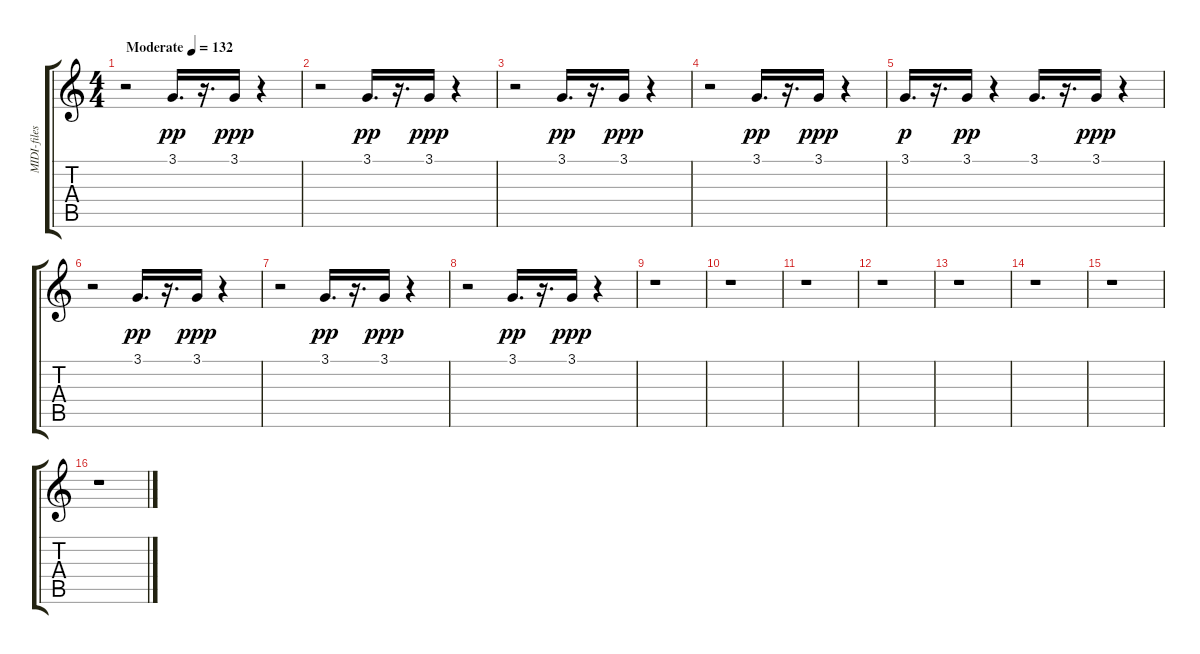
\track ("MIDI-files" "MIDI-files") {instrument synthbrass2}
\staff {score tabs}
\tuning (E4 B3 G3 D3 A2 E2) {hide}
\ts (4 4)
\tempo (132 "Moderate")
\clef g2
\ks c
r.2{dy pp instrument synthbrass2} 3.1.16{d} r.16{d} 3.1.16{dy ppp} r.4 |
r.2 3.1.16{d dy pp} r.16{d} 3.1.16{dy ppp} r.4 |
r.2 3.1.16{d dy pp} r.16{d} 3.1.16{dy ppp} r.4 |
r.2 3.1.16{d dy pp} r.16{d} 3.1.16{dy ppp} r.4 |
3.1.16{d dy p} r.16{d} 3.1.16{dy pp} r.4 3.1.16{d} r.16{d} 3.1.16{dy ppp} r.4 |
r.2 3.1.16{d dy pp} r.16{d} 3.1.16{dy ppp} r.4 |
r.2 3.1.16{d dy pp} r.16{d} 3.1.16{dy ppp} r.4 |
r.2 3.1.16{d dy pp} r.16{d} 3.1.16{dy ppp} r.4 |
r.1 |
r.1 |
r.1 |
r.1 |
r.1 |
r.1 |
r.1 |
r.1
